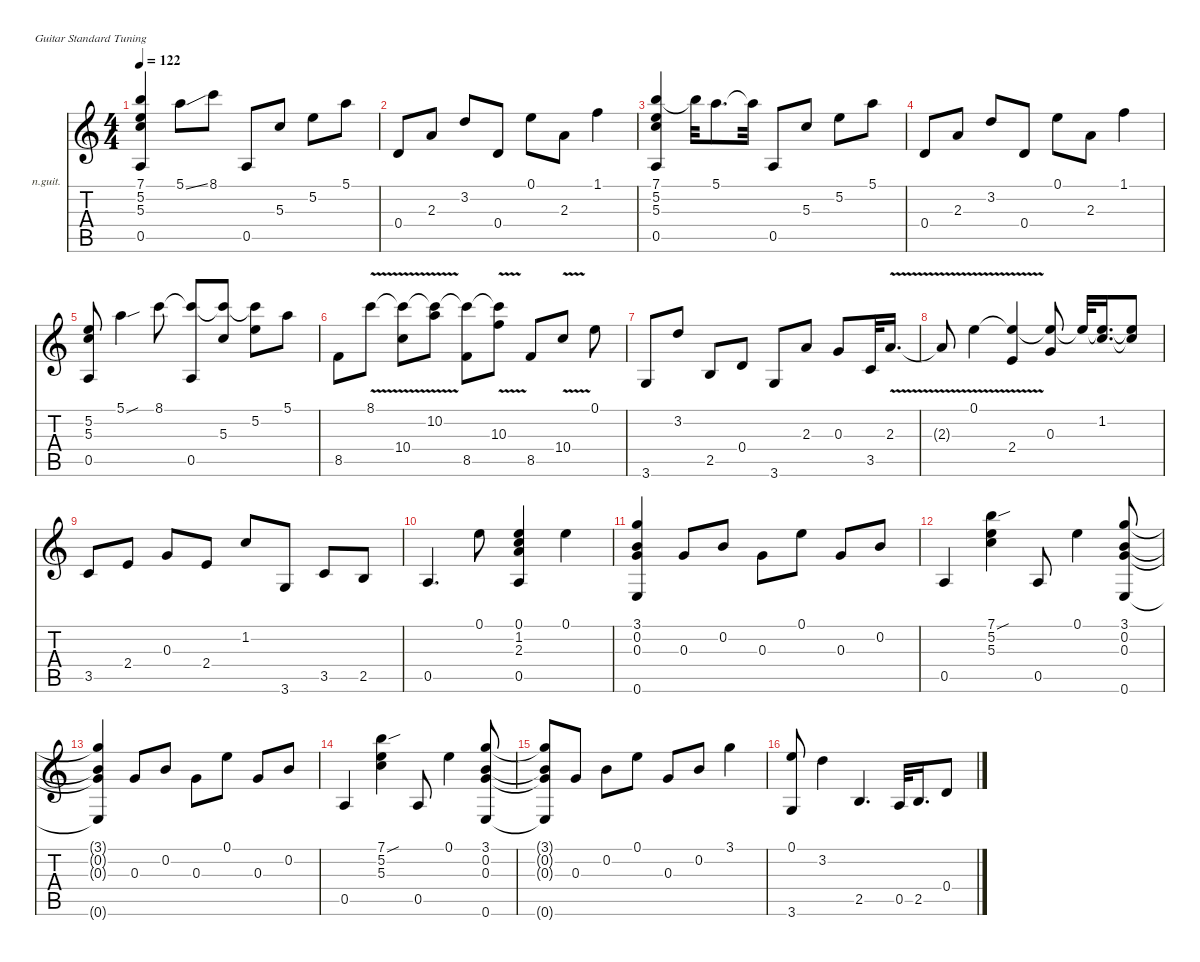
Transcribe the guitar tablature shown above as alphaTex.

\defaultSystemsLayout 4
\hideDynamics
\bracketExtendMode nobrackets
\firstSystemTrackNameOrientation horizontal
\otherSystemsTrackNameOrientation horizontal
\track ("Гитара" "n.guit.") {instrument acousticguitarnylon}
\staff {score tabs}
\tuning (E4 B3 G3 D3 A2 E2)
\ts (4 4)
\tempo 122
\clef g2
\ks c
(7.1 5.2 5.3 0.5).4{dy fff beam Up} 5.1{ss}.8{beam Down} 8.1.8{beam Down} 0.5.8{beam Up} 5.3.8{beam Up} 5.2.8{beam Down} 5.1.8{beam Down} |
0.4.8{beam Up} 2.3.8{beam Up} 3.2.8{beam Up} 0.4.8{beam Up} 0.1.8{beam Down} 2.3.8{beam Down} 1.1.4{beam Down} |
(7.1 5.2 5.3 0.5).4{beam Up} 7.1{t}.32{beam Down} 5.1.8{d dy ff beam Down} 5.1{t}.32{dy f beam Down} 0.5.8{dy fff beam Up} 5.3.8{beam Up} 5.2.8{beam Down} 5.1.8{beam Down} |
0.4.8{beam Up} 2.3.8{beam Up} 3.2.8{beam Up} 0.4.8{beam Up} 0.1.8{beam Down} 2.3.8{beam Down} 1.1.4{beam Down} |
(5.2 0.5 5.3).8{beam Up} 5.1{sou}.4{beam Down} 8.1.8{beam Down} (0.5 8.1{t}).8{beam Up} (5.3 8.1{t}).8{beam Up} (5.2 8.1{t}).8{beam Down} 5.1.8{beam Down} |
8.5.8{beam Down} 8.1{v}.8{beam Down} (10.4 8.1{t}).8{beam Down} (10.2{v} 8.1{t}).8{beam Down} (8.5 8.1{t}).8{beam Down} (10.3{v} 8.1{t}).8{beam Down} 8.5.8{beam Up} 10.4{v}.8{beam Up} 0.1.8{beam Down} |
3.6.8{beam Up} 3.2.8{beam Up} 2.5.8{beam Up} 0.4.8{beam Up} 3.6.8{beam Up} 2.3.8{beam Up} 0.3.8{beam Up} 3.5.32{beam Up} 2.3{v}.16{d beam Up} |
2.3{t}.8{dy f beam Up} 0.1{v}.4{dy fff beam Down} (2.4 0.1{t}).4{beam Up} (0.3 0.1{t}).8{beam Up} 0.1{t}.32{beam Up} (0.1{t} 1.2).16{d dy ff beam Up} (0.1{t} 1.2{t}).8{dy fff beam Up} |
3.5.8{beam Up} 2.4.8{beam Up} 0.3.8{beam Up} 2.4.8{beam Up} 1.2.8{beam Up} 3.6.8{beam Up} 3.5.8{beam Up} 2.5.8{beam Up} |
0.5.4{d beam Up} 0.1.8{beam Down} (0.1 1.2 0.5 2.3).4{beam Up} 0.1.4{beam Down} |
(3.1 0.2 0.3 0.6).4{beam Up} 0.3.8{beam Up} 0.2.8{beam Up} 0.3.8{beam Down} 0.1.8{beam Down} 0.3.8{beam Up} 0.2.8{beam Up} |
0.5.4{beam Up} (7.1{sou} 5.2 5.3).4{beam Down} 0.5.8{beam Up} 0.1.4{beam Down} (3.1 0.2 0.3 0.6).8{beam Up} |
(3.1{t} 0.2{t} 0.3{t} 0.6{t}).4{dy f beam Up} 0.3.8{dy fff beam Up} 0.2.8{beam Up} 0.3.8{beam Down} 0.1.8{beam Down} 0.3.8{beam Up} 0.2.8{beam Up} |
0.5.4{beam Up} (7.1{sou} 5.2 5.3).4{beam Down} 0.5.8{beam Up} 0.1.4{beam Down} (3.1 0.2 0.3 0.6).8{beam Up} |
(3.1{t} 0.2{t} 0.3{t} 0.6{t}).8{dy f beam Up} 0.3.8{dy fff beam Up} 0.2.8{beam Down} 0.1.8{beam Down} 0.3.8{beam Up} 0.2.8{beam Up} 3.1.4{beam Down} |
(0.1 3.6).8{beam Up} 3.2.4{beam Down} 2.5.4{d beam Up} 0.5.32{beam Up} 2.5.16{d dy ff beam Up} 0.4.8{dy fff beam Up}
